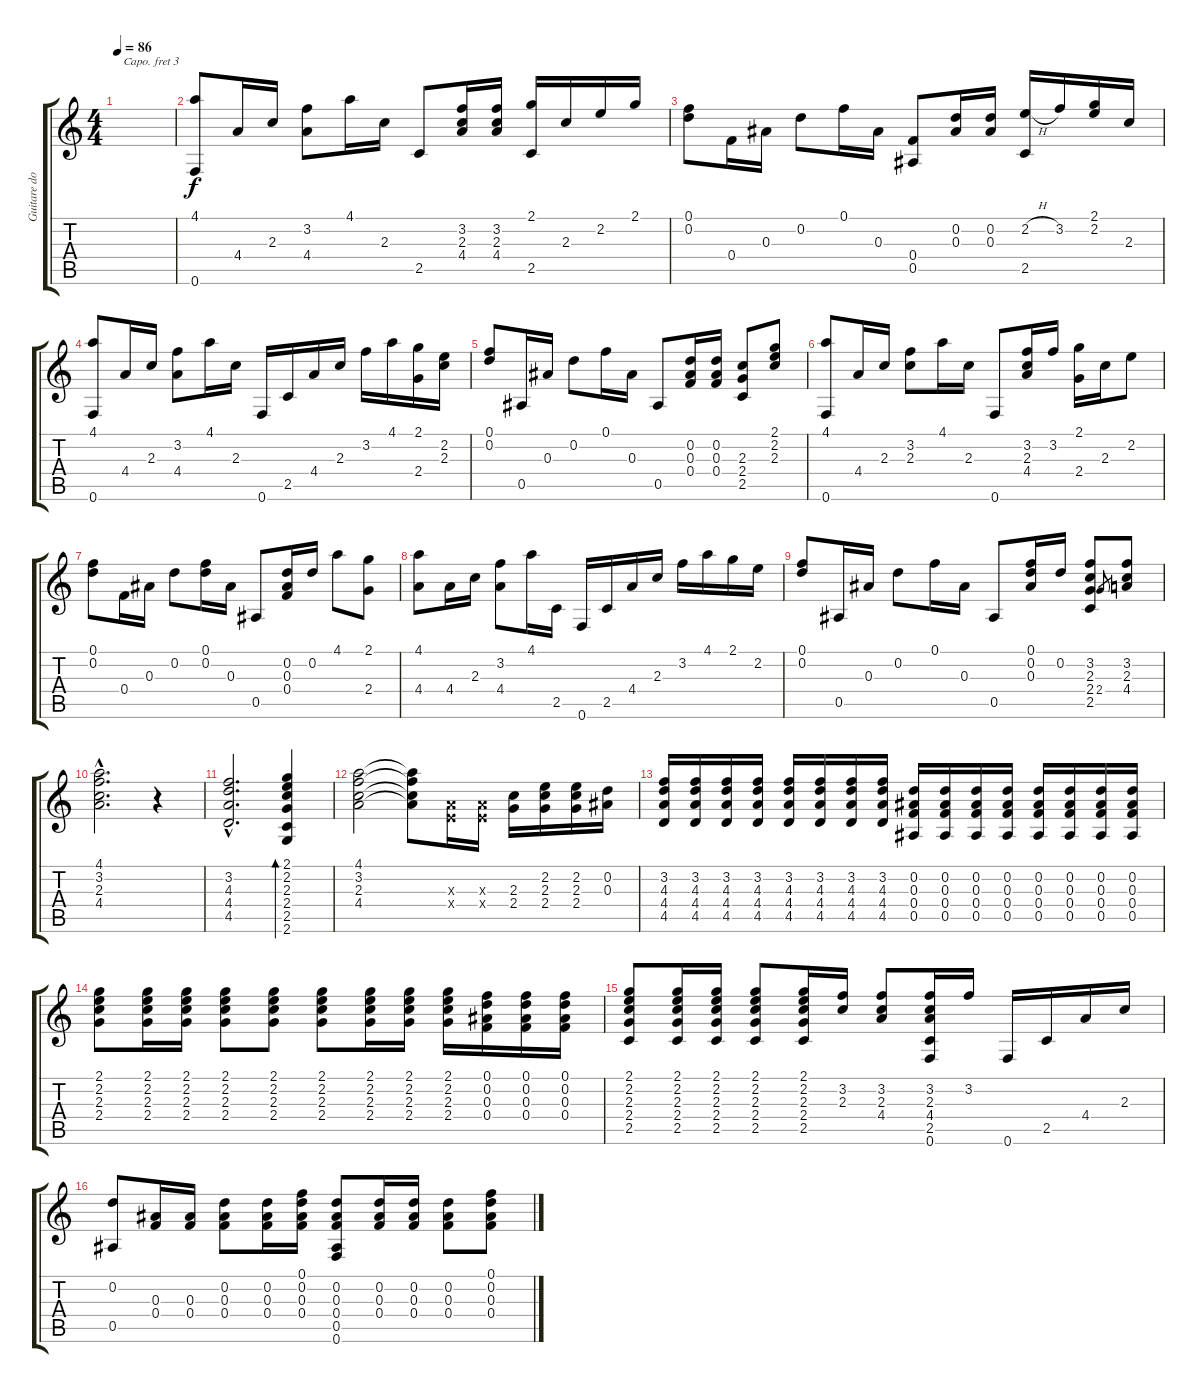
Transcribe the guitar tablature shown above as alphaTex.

\track ("Guitare dobro open G" "Guitare do") {instrument acousticguitarsteel}
\staff {score tabs}
\capo 3
\tuning (D4 B3 G3 D3 G2 D2) {hide}
\ts (4 4)
\tempo 86
\clef g2
\ks c
|
(4.1 0.6).8 4.4.16 2.3.16 (3.2 4.4).8 4.1.16 2.3.16 2.5.8 (3.2 2.3 4.4).16 (3.2 2.3 4.4).16 (2.1 2.5).16 2.3.16 2.2.16 2.1.16 |
(0.1 0.2).8 0.4.16 0.3.16 0.2.8 0.1.16 0.3.16 (0.4 0.5).8 (0.2 0.3).16 (0.2 0.3).16 (2.2{h} 2.5).16 3.2.16 (2.1 2.2).16 2.3.16 |
(4.1 0.6).8 4.4.16 2.3.16 (3.2 4.4).8 4.1.16 2.3.16 0.6.16 2.5.16 4.4.16 2.3.16 3.2.16 4.1.16 (2.1 2.4).16 (2.2 2.3).16 |
(0.1 0.2).8 0.5.16 0.3.16 0.2.8 0.1.16 0.3.16 0.5.8 (0.2 0.3 0.4).16 (0.2 0.3 0.4).16 (2.3 2.4 2.5).8 (2.1 2.2 2.3).8 |
(4.1 0.6).8 4.4.16 2.3.16 (3.2 2.3).8 4.1.16 2.3.16 0.6.8 (3.2 2.3 4.4).16 3.2.16 (2.1 2.4).16 2.3.16 2.2.8 |
(0.1 0.2).8 0.4.16 0.3.16 0.2.8 (0.1 0.2).16 0.3.16 0.5.8 (0.2 0.3 0.4).16 0.2.16 4.1.8 (2.1 2.4).8 |
(4.1 4.4).8 4.4.16 2.3.16 (3.2 4.4).8 4.1.16 2.5.16 0.6.16 2.5.16 4.4.16 2.3.16 3.2.16 4.1.16 2.1.16 2.2.16 |
(0.1 0.2).8 0.5.16 0.3.16 0.2.8 0.1.16 0.3.16 0.5.8 (0.1 0.2 0.3).16 0.2.16 (3.2 2.3 2.4 2.5).8 2.4.8{gr} (3.2 2.3 4.4).8 |
(4.1{hac} 3.2{hac} 2.3{hac} 4.4{hac}).2{d} r.4 |
(3.2{hac} 4.3{hac} 4.4{hac} 4.5{hac}).2{d} (2.1 2.2 2.3 2.4 2.5 2.6).4{bd 120} |
(4.1 3.2 2.3 4.4).2 (4.1{t} 3.2{t} 2.3{t} 4.4{t}).8 (-1.3{x} -1.4{x}).16 (-1.3{x} -1.4{x}).16 (2.3 2.4).16 (2.2 2.3 2.4).16 (2.2 2.3 2.4).16 (0.2 0.3).16 |
(3.2 4.3 4.4 4.5).16 (3.2 4.3 4.4 4.5).16 (3.2 4.3 4.4 4.5).16 (3.2 4.3 4.4 4.5).16 (3.2 4.3 4.4 4.5).16 (3.2 4.3 4.4 4.5).16 (3.2 4.3 4.4 4.5).16 (3.2 4.3 4.4 4.5).16 (0.2 0.3 0.4 0.5).16 (0.2 0.3 0.4 0.5).16 (0.2 0.3 0.4 0.5).16 (0.2 0.3 0.4 0.5).16 (0.2 0.3 0.4 0.5).16 (0.2 0.3 0.4 0.5).16 (0.2 0.3 0.4 0.5).16 (0.2 0.3 0.4 0.5).16 |
(2.1 2.2 2.3 2.4).8 (2.1 2.2 2.3 2.4).16 (2.1 2.2 2.3 2.4).16 (2.1 2.2 2.3 2.4).8 (2.1 2.2 2.3 2.4).8 (2.1 2.2 2.3 2.4).8 (2.1 2.2 2.3 2.4).16 (2.1 2.2 2.3 2.4).16 (2.1 2.2 2.3 2.4).16 (0.1 0.2 0.3 0.4).16 (0.1 0.2 0.3 0.4).16 (0.1 0.2 0.3 0.4).16 |
(2.1 2.2 2.3 2.4 2.5).8 (2.1 2.2 2.3 2.4 2.5).16 (2.1 2.2 2.3 2.4 2.5).16 (2.1 2.2 2.3 2.4 2.5).8 (2.1 2.2 2.3 2.4 2.5).16 (3.2 2.3).16 (3.2 2.3 4.4).8 (3.2 2.3 4.4 2.5 0.6).16 3.2.16 0.6.16 2.5.16 4.4.16 2.3.16 |
(0.2 0.5).8 (0.3 0.4).16 (0.3 0.4).16 (0.2 0.3 0.4).8 (0.2 0.3 0.4).16 (0.1 0.2 0.3 0.4).16 (0.2 0.3 0.4 0.5 0.6).8 (0.2 0.3 0.4).16 (0.2 0.3 0.4).16 (0.2 0.3 0.4).8 (0.1 0.2 0.3 0.4).8
